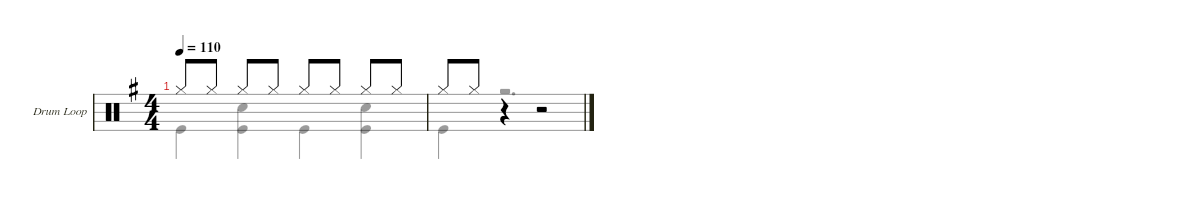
\defaultSystemsLayout 4
\hideDynamics
\bracketExtendMode groupsimilarinstruments
\useSystemSignSeparator
\multiBarRest
\multiTrackTrackNamePolicy allsystems
\firstSystemTrackNameMode fullname
\firstSystemTrackNameOrientation horizontal
\otherSystemsTrackNameOrientation horizontal
\defaultBarNumberDisplay FirstOfSystem
\track ("Drum Loop" "Dr.") {multiBarRest instrument percussion}
\staff {score}
\articulation defaults
\voice
\ts (4 4)
\tempo 110
\clef neutral
\ks g "Hi-Hat (closed)".8{dy p} "Hi-Hat (closed)".8 "Hi-Hat (closed)".8 "Hi-Hat (closed)".8 "Hi-Hat (closed)".8 "Hi-Hat (closed)".8 "Hi-Hat (closed)".8 "Hi-Hat (closed)".8
|
"Hi-Hat (closed)".8 "Hi-Hat (closed)".8 r.4 r.2
\voice
\clef neutral
\ottava regular
\simile none
\ks g "Kick (hit)".4{dy mf}
("Kick (hit)" "Snare (hit) 2").4 "Kick (hit)".4 ("Kick (hit)" "Snare (hit) 2").4 |
"Kick (hit)".4 r.2{d}
